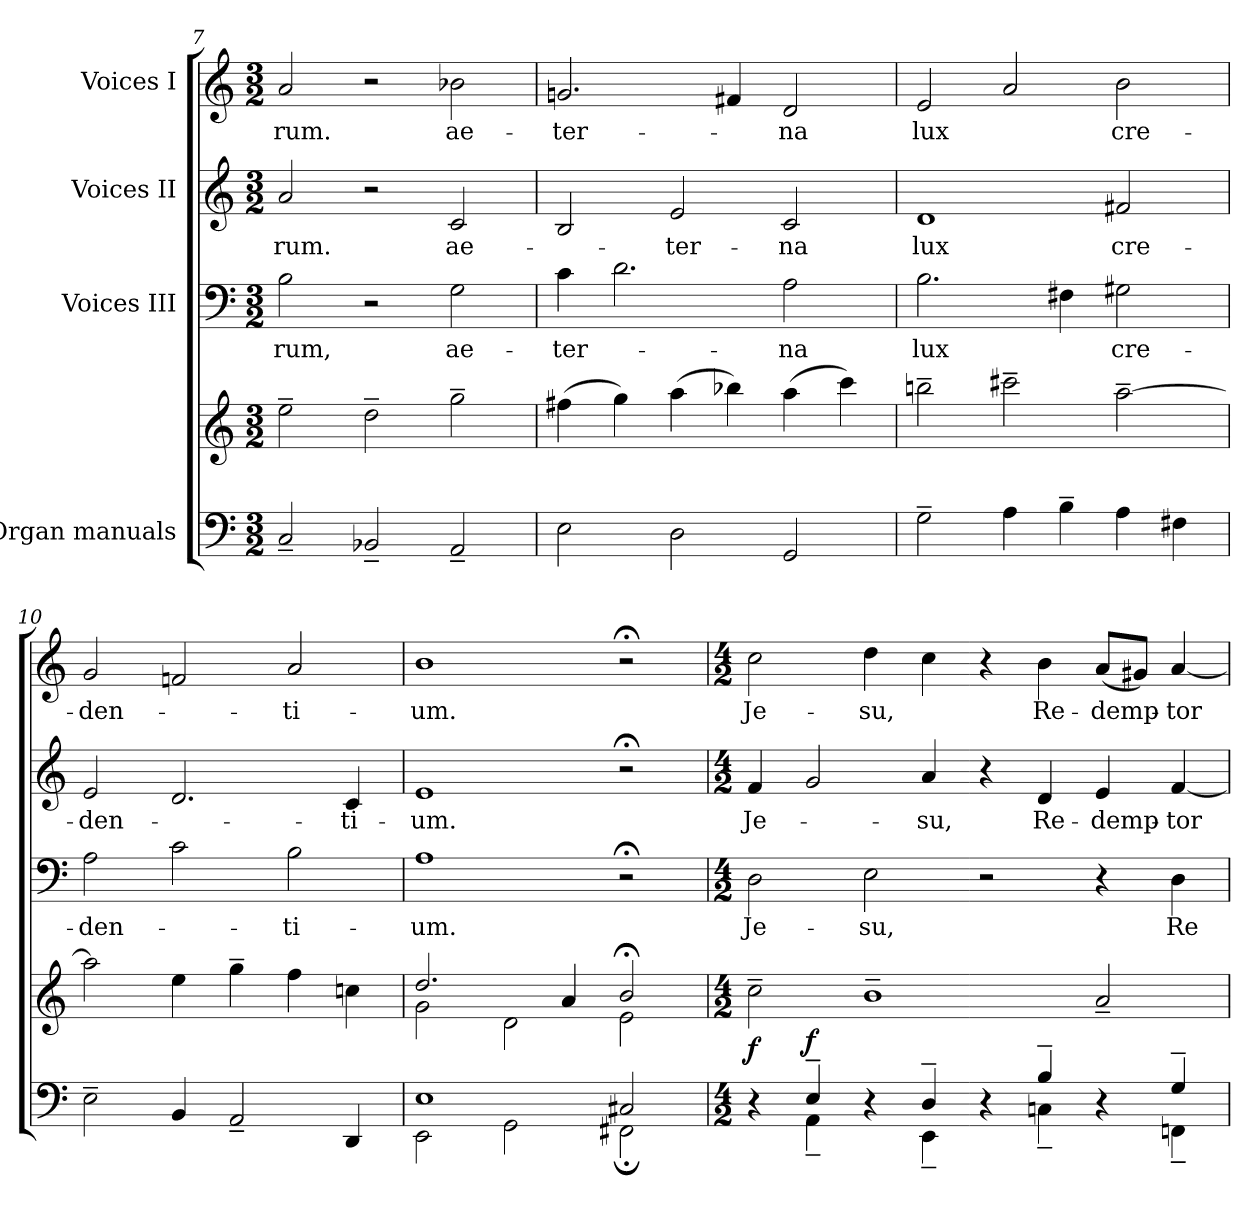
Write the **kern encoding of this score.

**kern	**kern	**dynam	**kern	**text	**kern	**text	**kern	**text
*part4	*part4	*part4	*part3	*part3	*part2	*part2	*part1	*part1
*staff5	*staff4	*staff4/5	*staff3	*staff3	*staff2	*staff2	*staff1	*staff1
*I"Organ manuals	*	*	*I"Voices III	*	*I"Voices II	*	*I"Voices I	*
*clefF4	*clefG2	*	*clefF4	*	*clefG2	*	*clefG2	*
*k[]	*k[]	*	*k[]	*	*k[]	*	*k[]	*
*C:	*C:	*	*C:	*	*C:	*	*C:	*
*M3/2	*M3/2	*	*M3/2	*	*M3/2	*	*M3/2	*
=7	=7	=7	=7	=7	=7	=7	=7	=7
!	!	!	!	!LO:LY:b:color=#000000	!	!	!	!
!	!	!	!	!	!	!LO:LY:b:color=#000000	!	!
!	!	!	!	!	!	!	!	!LO:LY:b:color=#000000
2C~i/	2ee~i\	.	2Bi\	-rum,	2ai/	-rum.	2ai/	-rum.
2BB-X~i/	2dd~i\	.	2r	.	2r	.	2r	.
!	!	!	!	!LO:LY:b:color=#000000	!	!	!	!
!	!	!	!	!	!	!LO:LY:b:color=#000000	!	!
!	!	!	!	!	!	!	!	!LO:LY:b:color=#000000
2AA~i/	2gg~i\	.	2Gi\	ae-	2ci/	ae-	2b-Xi\	ae-
=8	=8	=8	=8	=8	=8	=8	=8	=8
!	!	!	!	!LO:LY:b:color=#000000	!	!	!	!
!	!	!	!	!	!	!	!	!LO:LY:b:color=#000000
2Ei\	(4ff#Xi\	.	4ci\	-ter-	2Bi/	.	2.gni/	-ter-
.	4ggi\)	.	2.di\	.	.	.	.	.
!	!	!	!	!	!	!LO:LY:b:color=#000000	!	!
2Di\	(4aai\	.	.	.	2ei/	-ter-	.	.
.	4bb-Xi\)	.	.	.	.	.	4f#Xi/	.
!	!	!	!	!LO:LY:b:color=#000000	!	!	!	!
!	!	!	!	!	!	!LO:LY:b:color=#000000	!	!
!	!	!	!	!	!	!	!	!LO:LY:b:color=#000000
2GGi/	(4aai\	.	2Ai\	-na	2ci/	-na	2di/	-na
.	4ccci\)	.	.	.	.	.	.	.
=9	=9	=9	=9	=9	=9	=9	=9	=9
!	!	!	!	!LO:LY:b:color=#000000	!	!	!	!
!	!	!	!	!	!	!LO:LY:b:color=#000000	!	!
!	!	!	!	!	!	!	!	!LO:LY:b:color=#000000
2G~i\	2bbn~i\	.	2.Bi\	lux	1di	lux	2ei/	lux
4Ai\	2ccc#X~i\	.	.	.	.	.	2ai/	.
4B~i\	.	.	4F#Xi\	.	.	.	.	.
!	!	!	!	!LO:LY:b:color=#000000	!	!	!	!
!	!	!	!	!	!	!LO:LY:b:color=#000000	!	!
!	!	!	!	!	!	!	!	!LO:LY:b:color=#000000
4Ai\	[2aa~i\	.	2G#Xi\	cre-	2f#Xi/	cre-	2bi\	cre-
4F#Xi\	.	.	.	.	.	.	.	.
=10	=10	=10	=10	=10	=10	=10	=10	=10
!	!	!	!	!LO:LY:b:color=#000000	!	!	!	!
!	!	!	!	!	!	!LO:LY:b:color=#000000	!	!
!	!	!	!	!	!	!	!	!LO:LY:b:color=#000000
2E~i\	2aai\]	.	2Ai\	-den-	2ei/	-den-	2gi/	-den-
4BBi/	4eei\	.	2ci\	.	2.di/	.	2fni/	.
2AA~i/	4gg~i\	.	.	.	.	.	.	.
!	!	!	!	!LO:LY:b:color=#000000	!	!	!	!
!	!	!	!	!	!	!	!	!LO:LY:b:color=#000000
.	4ffi\	.	2Bi\	-ti-	.	.	2ai/	-ti-
!	!	!	!	!	!	!LO:LY:b:color=#000000	!	!
4DDi/	4ccni\	.	.	.	4ci/	-ti-	.	.
!!LO:PB:g=z
=11	=11	=11	=11	=11	=11	=11	=11	=11
*^	*^	*	*	*	*	*	*	*
!	!	!	!	!	!	!LO:LY:b:color=#000000	!	!	!	!
!	!	!	!	!	!	!	!	!LO:LY:b:color=#000000	!	!
!	!	!	!	!	!	!	!	!	!	!LO:LY:b:color=#000000
1Ei	2EEi\	2.ddi/	2gi\	.	1Ai	-um.	1ei	-um.	1bi	-um.
.	2GGi\	.	2di\	.	.	.	.	.	.	.
.	.	4ai/	.	.	.	.	.	.	.	.
2C#Xi/	2FF#X;i\	2b;i/	2ei\	.	2r;	.	2r;	.	2r;	.
*	*	*v	*v	*	*	*	*	*	*	*
=12	=12	=12	=12	=12	=12	=12	=12	=12	=12
*M4/2	*	*M4/2	*	*M4/2	*	*M4/2	*	*M4/2	*
*	*	*^	*	*	*	*	*	*	*
!	!	!	!	!	!	!LO:LY:b:color=#000000	!	!	!	!
*	*	*v	*v	*	*	*	*	*	*	*
*	*	*^	*	*	*	*	*	*	*
!	!	!	!	!	!	!	!	!LO:LY:b:color=#000000	!	!
*	*	*v	*v	*	*	*	*	*	*	*
*	*	*MM120	*	*	*	*	*	*MM120	*
*	*	*^	*	*	*	*	*	*	*
!	!	!	!	!	!	!	!	!	!	!LO:LY:b:color=#000000
*	*	*v	*v	*	*	*	*	*	*	*
4r	4ryy	2cc~i\	f	2Di\	Je-	4fi/	Je-	2cci\	Je-
4E~i/	4AA~i\	.	f	.	.	2gi/	.	.	.
!	!	!	!	!	!LO:LY:b:color=#000000	!	!	!	!
!	!	!	!	!	!	!	!	!	!LO:LY:b:color=#000000
4r	4ryy	1b~i	.	2Ei\	-su,	.	.	4ddi\	-su,
!	!	!	!	!	!	!	!LO:LY:b:color=#000000	!	!
4D~i/	4EE~i\	.	.	.	.	4ai/	-su,	4cci\	.
4r	4ryy	.	.	2r	.	4r	.	4r	.
!	!	!	!	!	!	!	!LO:LY:b:color=#000000	!	!
!	!	!	!	!	!	!	!	!	!LO:LY:b:color=#000000
4B~i/	4Cn~i\	.	.	.	.	4di/	Re-	4bi\	Re-
!	!	!	!	!	!	!	!LO:LY:b:color=#000000	!	!
!	!	!	!	!	!	!	!	!	!LO:LY:b:color=#000000
4r	4ryy	2a~i/	.	4r	.	4ei/	-demp-	(8ai/L	-demp-
.	.	.	.	.	.	.	.	8g#Xi/J)	.
!	!	!	!	!	!LO:LY:b:color=#000000	!	!	!	!
!	!	!	!	!	!	!	!LO:LY:b:color=#000000	!	!
!	!	!	!	!	!	!	!	!	!LO:LY:b:color=#000000
4G~i/	4FFn~i\	.	.	4Di\	Re-	[4fi/	-tor	[4ai/	-tor
*v	*v	*	*	*	*	*	*	*	*
=	=	=	=	=	=	=	=	=
*-	*-	*-	*-	*-	*-	*-	*-	*-
